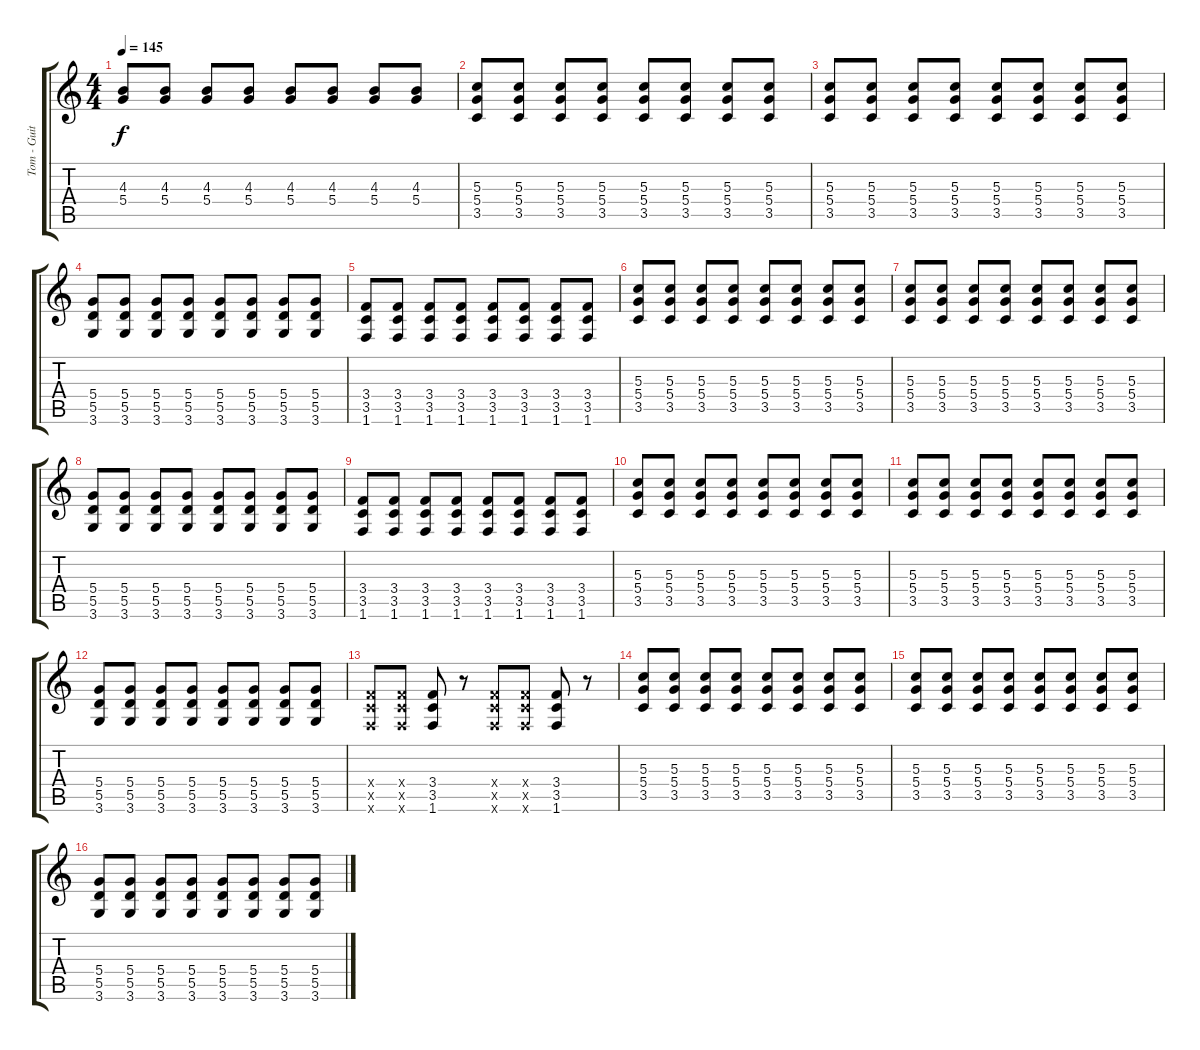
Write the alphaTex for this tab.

\track ("Tom - Guitar 2" "Tom - Guit") {instrument distortionguitar}
\staff {score tabs}
\tuning (E4 B3 G3 D3 A2 E2) {hide}
\ts (4 4)
\tempo 145
\clef g2
\ks c
(4.3 5.4).8{dy f} (4.3 5.4).8 (4.3 5.4).8 (4.3 5.4).8 (4.3 5.4).8 (4.3 5.4).8 (4.3 5.4).8 (4.3 5.4).8 |
(5.3 5.4 3.5).8 (5.3 5.4 3.5).8 (5.3 5.4 3.5).8 (5.3 5.4 3.5).8 (5.3 5.4 3.5).8 (5.3 5.4 3.5).8 (5.3 5.4 3.5).8 (5.3 5.4 3.5).8 |
(5.3 5.4 3.5).8 (5.3 5.4 3.5).8 (5.3 5.4 3.5).8 (5.3 5.4 3.5).8 (5.3 5.4 3.5).8 (5.3 5.4 3.5).8 (5.3 5.4 3.5).8 (5.3 5.4 3.5).8 |
(5.4 5.5 3.6).8 (5.4 5.5 3.6).8 (5.4 5.5 3.6).8 (5.4 5.5 3.6).8 (5.4 5.5 3.6).8 (5.4 5.5 3.6).8 (5.4 5.5 3.6).8 (5.4 5.5 3.6).8 |
(3.4 3.5 1.6).8 (3.4 3.5 1.6).8 (3.4 3.5 1.6).8 (3.4 3.5 1.6).8 (3.4 3.5 1.6).8 (3.4 3.5 1.6).8 (3.4 3.5 1.6).8 (3.4 3.5 1.6).8 |
(5.3 5.4 3.5).8 (5.3 5.4 3.5).8 (5.3 5.4 3.5).8 (5.3 5.4 3.5).8 (5.3 5.4 3.5).8 (5.3 5.4 3.5).8 (5.3 5.4 3.5).8 (5.3 5.4 3.5).8 |
(5.3 5.4 3.5).8 (5.3 5.4 3.5).8 (5.3 5.4 3.5).8 (5.3 5.4 3.5).8 (5.3 5.4 3.5).8 (5.3 5.4 3.5).8 (5.3 5.4 3.5).8 (5.3 5.4 3.5).8 |
(5.4 5.5 3.6).8 (5.4 5.5 3.6).8 (5.4 5.5 3.6).8 (5.4 5.5 3.6).8 (5.4 5.5 3.6).8 (5.4 5.5 3.6).8 (5.4 5.5 3.6).8 (5.4 5.5 3.6).8 |
(3.4 3.5 1.6).8 (3.4 3.5 1.6).8 (3.4 3.5 1.6).8 (3.4 3.5 1.6).8 (3.4 3.5 1.6).8 (3.4 3.5 1.6).8 (3.4 3.5 1.6).8 (3.4 3.5 1.6).8 |
(5.3 5.4 3.5).8 (5.3 5.4 3.5).8 (5.3 5.4 3.5).8 (5.3 5.4 3.5).8 (5.3 5.4 3.5).8 (5.3 5.4 3.5).8 (5.3 5.4 3.5).8 (5.3 5.4 3.5).8 |
(5.3 5.4 3.5).8 (5.3 5.4 3.5).8 (5.3 5.4 3.5).8 (5.3 5.4 3.5).8 (5.3 5.4 3.5).8 (5.3 5.4 3.5).8 (5.3 5.4 3.5).8 (5.3 5.4 3.5).8 |
(5.4 5.5 3.6).8 (5.4 5.5 3.6).8 (5.4 5.5 3.6).8 (5.4 5.5 3.6).8 (5.4 5.5 3.6).8 (5.4 5.5 3.6).8 (5.4 5.5 3.6).8 (5.4 5.5 3.6).8 |
(3.4{x} 3.5{x} 1.6{x}).8 (3.4{x} 3.5{x} 1.6{x}).8 (3.4 3.5 1.6).8 r.8 (3.4{x} 3.5{x} 1.6{x}).8 (3.4{x} 3.5{x} 1.6{x}).8 (3.4 3.5 1.6).8 r.8 |
(5.3 5.4 3.5).8 (5.3 5.4 3.5).8 (5.3 5.4 3.5).8 (5.3 5.4 3.5).8 (5.3 5.4 3.5).8 (5.3 5.4 3.5).8 (5.3 5.4 3.5).8 (5.3 5.4 3.5).8 |
(5.3 5.4 3.5).8 (5.3 5.4 3.5).8 (5.3 5.4 3.5).8 (5.3 5.4 3.5).8 (5.3 5.4 3.5).8 (5.3 5.4 3.5).8 (5.3 5.4 3.5).8 (5.3 5.4 3.5).8 |
(5.4 5.5 3.6).8 (5.4 5.5 3.6).8 (5.4 5.5 3.6).8 (5.4 5.5 3.6).8 (5.4 5.5 3.6).8 (5.4 5.5 3.6).8 (5.4 5.5 3.6).8 (5.4 5.5 3.6).8
